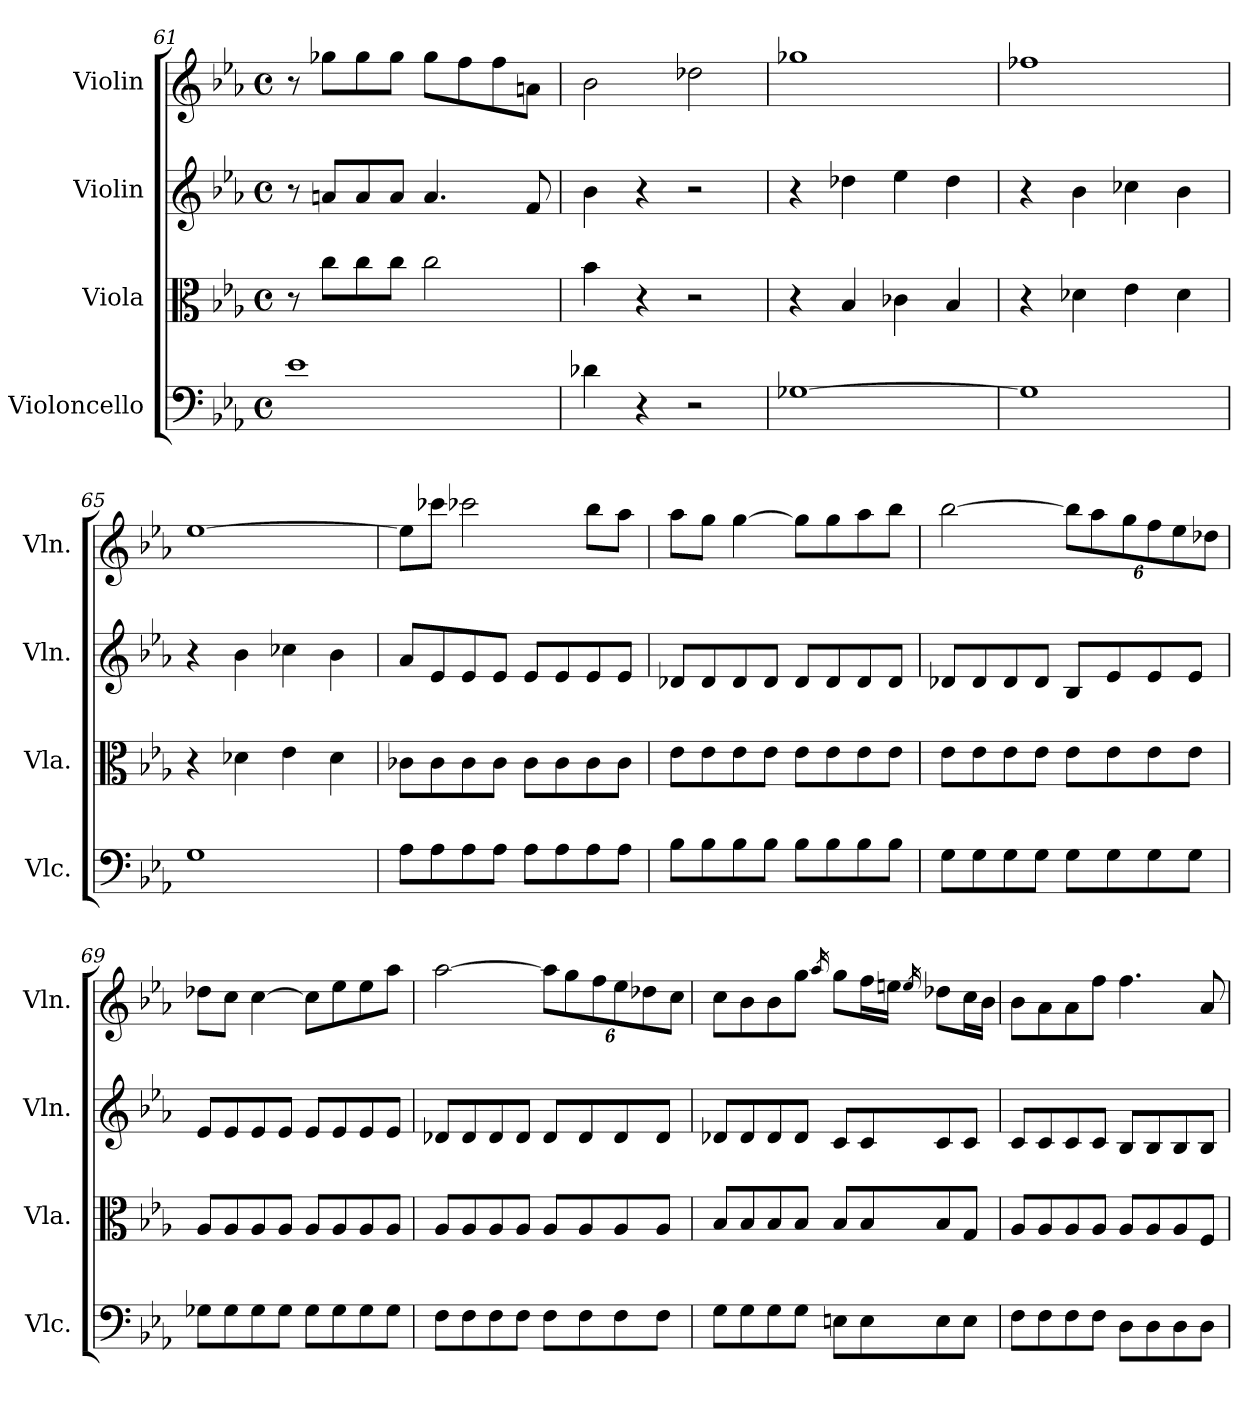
**kern	**kern	**kern	**kern
*part4	*part3	*part2	*part1
*staff4	*staff3	*staff2	*staff1
*I"Violoncello	*I"Viola	*I"Violin	*I"Violin
*I'Vlc.	*I'Vla.	*I'Vln.	*I'Vln.
*clefF4	*clefC3	*clefG2	*clefG2
*k[b-e-a-]	*k[b-e-a-]	*k[b-e-a-]	*k[b-e-a-]
*E-:	*E-:	*E-:	*E-:
*M4/4	*M4/4	*M4/4	*M4/4
*met(c)	*met(c)	*met(c)	*met(c)
=61	=61	=61	=61
1e-	8r	8r	8r
.	8cc\L	8an/L	8gg-X\L
.	8cc\	8a/	8gg-\
.	8cc\J	8a/J	8gg-\J
.	2cc\	4.a/	8gg-\L
.	.	.	8ff\
.	.	.	8ff\
.	.	8f/	8an\J
=62	=62	=62	=62
4d-X\	4b-\	4b-\	2b-\
4r	4r	4r	.
2r	2r	2r	2dd-X\
=63	=63	=63	=63
[1G-X	4r	4r	1gg-X
.	4B-/	4dd-X\	.
.	4c-X\	4ee-\	.
.	4B-/	4dd-\	.
=64	=64	=64	=64
1G-]	4r	4r	1ff-X
.	4d-X\	4b-\	.
.	4e-\	4cc-X\	.
.	4d-\	4b-\	.
=65	=65	=65	=65
1G	4r	4r	[1ee-
.	4d-X\	4b-\	.
.	4e-\	4cc-X\	.
.	4d-\	4b-\	.
=66	=66	=66	=66
8A-\L	8c-X\L	8a-/L	8ee-\L]
8A-\	8c-\	8e-/	8ccc-X\J
8A-\	8c-\	8e-/	2ccc-X\
8A-\J	8c-\J	8e-/J	.
8A-\L	8c-\L	8e-/L	.
8A-\	8c-\	8e-/	.
8A-\	8c-\	8e-/	8bb-\L
8A-\J	8c-\J	8e-/J	8aa-\J
=67	=67	=67	=67
8B-\L	8e-\L	8d-X/L	8aa-\L
8B-\	8e-\	8d-/	8gg\J
8B-\	8e-\	8d-/	[4gg\
8B-\J	8e-\J	8d-/J	.
8B-\L	8e-\L	8d-/L	8gg\L]
8B-\	8e-\	8d-/	8gg\
8B-\	8e-\	8d-/	8aa-\
8B-\J	8e-\J	8d-/J	8bb-\J
=68	=68	=68	=68
8G\L	8e-\L	8d-X/L	[2bb-\
8G\	8e-\	8d-/	.
8G\	8e-\	8d-/	.
8G\J	8e-\J	8d-/J	.
*	*	*	*Xbrackettup
8G\L	8e-\L	8B-/L	12bb-\L]
.	.	.	12aa-\
8G\	8e-\	8e-/	.
.	.	.	12gg\
8G\	8e-\	8e-/	12ff\
.	.	.	12ee-\
8G\J	8e-\J	8e-/J	.
.	.	.	12dd-X\J
=69	=69	=69	=69
8G-X\L	8A-/L	8e-/L	8dd-X\L
8G-\	8A-/	8e-/	8cc\J
8G-\	8A-/	8e-/	[4cc\
8G-\J	8A-/J	8e-/J	.
8G-\L	8A-/L	8e-/L	8cc\L]
8G-\	8A-/	8e-/	8ee-\
8G-\	8A-/	8e-/	8ee-\
8G-\J	8A-/J	8e-/J	8aa-\J
=70	=70	=70	=70
8F\L	8A-/L	8d-X/L	[2aa-\
8F\	8A-/	8d-/	.
8F\	8A-/	8d-/	.
8F\J	8A-/J	8d-/J	.
8F\L	8A-/L	8d-/L	12aa-\L]
.	.	.	12gg\
8F\	8A-/	8d-/	.
.	.	.	12ff\
8F\	8A-/	8d-/	12ee-\
.	.	.	12dd-X\
8F\J	8A-/J	8d-/J	.
.	.	.	12cc\J
=71	=71	=71	=71
8G\L	8B-/L	8d-X/L	8cc\L
8G\	8B-/	8d-/	8b-\
8G\	8B-/	8d-/	8b-\
8G\J	8B-/J	8d-/J	8gg\J
.	.	.	16qaa-/
8En\L	8B-/L	8c/L	8gg\L
8E\	8B-/	8c/	16ff\L
.	.	.	16een\JJ
.	.	.	16qee/
8E\	8B-/	8c/	8dd-X\L
8E\J	8G/J	8c/J	16cc\L
.	.	.	16b-\JJ
=72	=72	=72	=72
8F\L	8A-/L	8c/L	8b-\L
8F\	8A-/	8c/	8a-\
8F\	8A-/	8c/	8a-\
8F\J	8A-/J	8c/J	8ff\J
8D\L	8A-/L	8B-/L	4.ff\
8D\	8A-/	8B-/	.
8D\	8A-/	8B-/	.
8D\J	8F/J	8B-/J	8a-/
=	=	=	=
*-	*-	*-	*-
